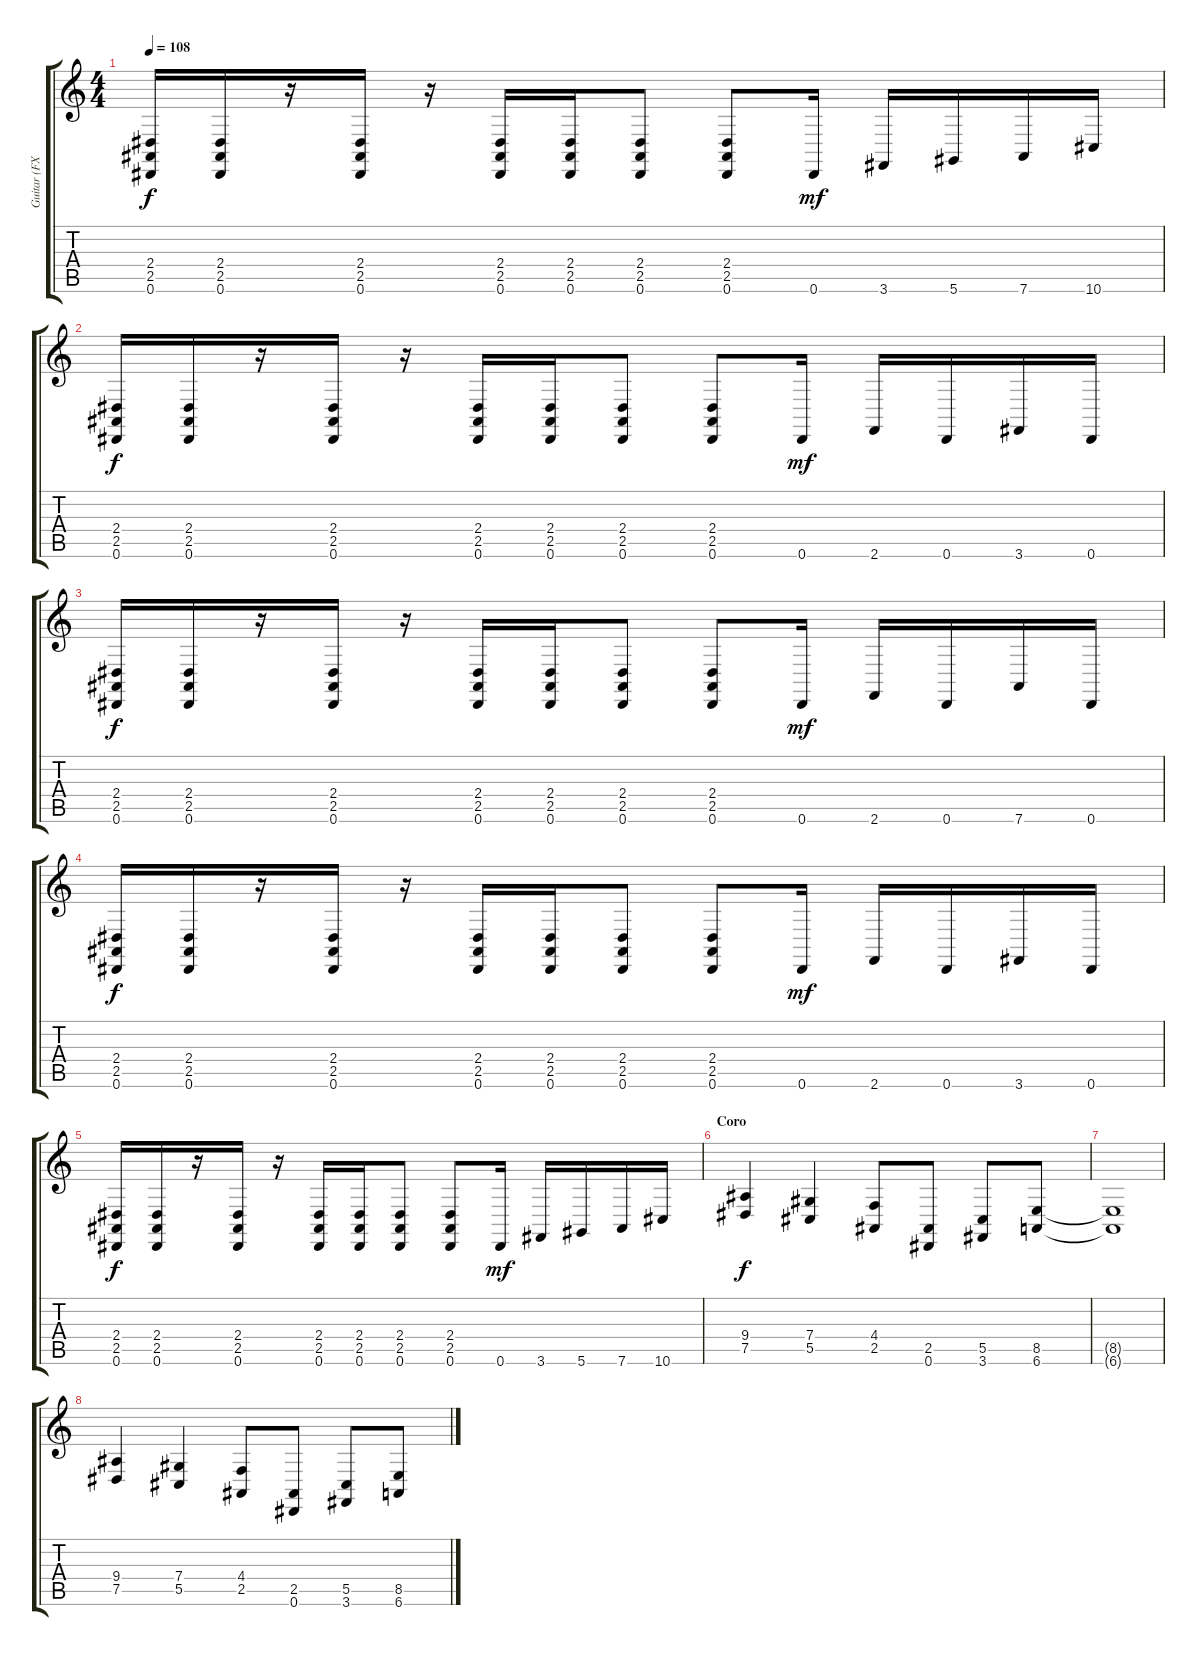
\track ("Guitar (FX)" "Guitar (FX") {instrument cello}
\staff {score tabs}
\tuning (Eb4 Bb3 Gb3 Db3 Ab2 Eb2) {hide}
\ts (4 4)
\tempo 108
\clef g2
\ks c
(2.4 2.5 0.6).16{dy f} (2.4 2.5 0.6).16 r.16 (2.4 2.5 0.6).16 r.16 (2.4 2.5 0.6).16 (2.4 2.5 0.6).16 (2.4 2.5 0.6).8 (2.4 2.5 0.6).8 0.6.16{dy mf} 3.6.16 5.6.16 7.6.16 10.6.16 |
(2.4 2.5 0.6).16{dy f} (2.4 2.5 0.6).16 r.16 (2.4 2.5 0.6).16 r.16 (2.4 2.5 0.6).16 (2.4 2.5 0.6).16 (2.4 2.5 0.6).8 (2.4 2.5 0.6).8 0.6.16{dy mf} 2.6.16 0.6.16 3.6.16 0.6.16 |
(2.4 2.5 0.6).16{dy f} (2.4 2.5 0.6).16 r.16 (2.4 2.5 0.6).16 r.16 (2.4 2.5 0.6).16 (2.4 2.5 0.6).16 (2.4 2.5 0.6).8 (2.4 2.5 0.6).8 0.6.16{dy mf} 2.6.16 0.6.16 7.6.16 0.6.16 |
(2.4 2.5 0.6).16{dy f} (2.4 2.5 0.6).16 r.16 (2.4 2.5 0.6).16 r.16 (2.4 2.5 0.6).16 (2.4 2.5 0.6).16 (2.4 2.5 0.6).8 (2.4 2.5 0.6).8 0.6.16{dy mf} 2.6.16 0.6.16 3.6.16 0.6.16 |
(2.4 2.5 0.6).16{dy f} (2.4 2.5 0.6).16 r.16 (2.4 2.5 0.6).16 r.16 (2.4 2.5 0.6).16 (2.4 2.5 0.6).16 (2.4 2.5 0.6).8 (2.4 2.5 0.6).8 0.6.16{dy mf} 3.6.16 5.6.16 7.6.16 10.6.16 |
\section ("" "Coro")
(9.4 7.5).4{dy f} (7.4 5.5).4 (4.4 2.5).8 (2.5 0.6).8 (5.5 3.6).8 (8.5 6.6).8 |
(8.5{t} 6.6{t}).1 |
(9.4 7.5).4 (7.4 5.5).4 (4.4 2.5).8 (2.5 0.6).8 (5.5 3.6).8 (8.5 6.6).8
